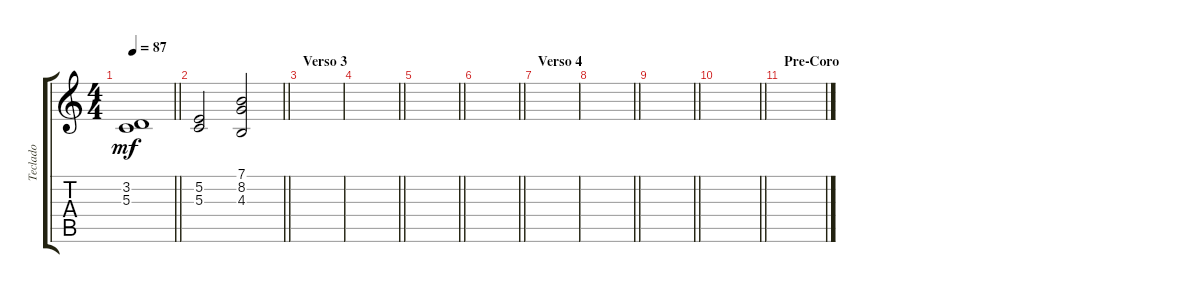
\track ("Teclado " "Teclado ") {instrument musicbox}
\staff {score tabs}
\tuning (E4 B3 G3 D3 A2 E2) {hide}
\ts (4 4)
\tempo 87
\clef g2
\barLineRight lightlight
\ks c
(3.2 5.3).1{dy mf} |
\barLineRight lightlight
(5.2 5.3).2 (7.1 8.2 4.3).2 |
\section ("" "Verso 3")
|
\barLineRight lightlight
|
\barLineRight lightlight
|
\barLineRight lightlight
|
\section ("" "Verso 4")
|
\barLineRight lightlight
|
\barLineRight lightlight
|
\barLineRight lightlight
|
\section ("" "Pre-Coro")
